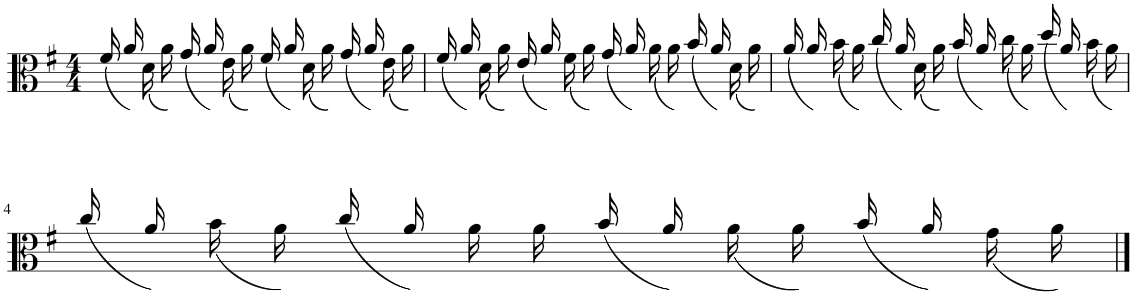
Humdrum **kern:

**kern
*part1
*staff1
*I"Viola
*I'Vla
*clefC3
*k[f#]
*M4/4
=1
*^
16ryy	(16f#/
16a/	16ryy)
16ryy	(16d\
16a\	16ryy)
16ryy	(16g/
16a/	16ryy)
16ryy	(16e\
16a\	16ryy)
16ryy	(16f#/
16a/	16ryy)
16ryy	(16d\
16a\	16ryy)
16ryy	(16g/
16a/	16ryy)
16ryy	(16e\
16a\	16ryy)
=2	=2
16ryy	(16f#/
16a/	16ryy)
16ryy	(16d\
16a\	16ryy)
16ryy	(16e/
16a/	16ryy)
16ryy	(16f#\
16a\	16ryy)
16ryy	(16g/
16a/	16ryy)
16ryy	(16a\
16a\	16ryy)
16ryy	(16b/
16a/	16ryy)
16ryy	(16d\
16a\	16ryy)
=3	=3
16ryy	(16a/
16a/	16ryy)
16ryy	(16b\
16a\	16ryy)
16ryy	(16cc/
16a/	16ryy)
16ryy	(16d\
16a\	16ryy)
16ryy	(16b/
16a/	16ryy)
16ryy	(16cc\
16a\	16ryy)
16ryy	(16dd/
16a/	16ryy)
16ryy	(16b\
16a\	16ryy)
!!LO:LB:g=z	!!
=4	=4
16ryy	(16cc/
16a/	16ryy)
16ryy	(16b\
16a\	16ryy)
16ryy	(16cc/
16a/	16ryy)
16ryy	16a\
16a\	16ryy
16ryy	(16b/
16a/	16ryy)
16ryy	(16a\
16a\	16ryy)
16ryy	(16b/
16a/	16ryy)
16ryy	(16g\
16a\	16ryy)
*v	*v
==
*-
